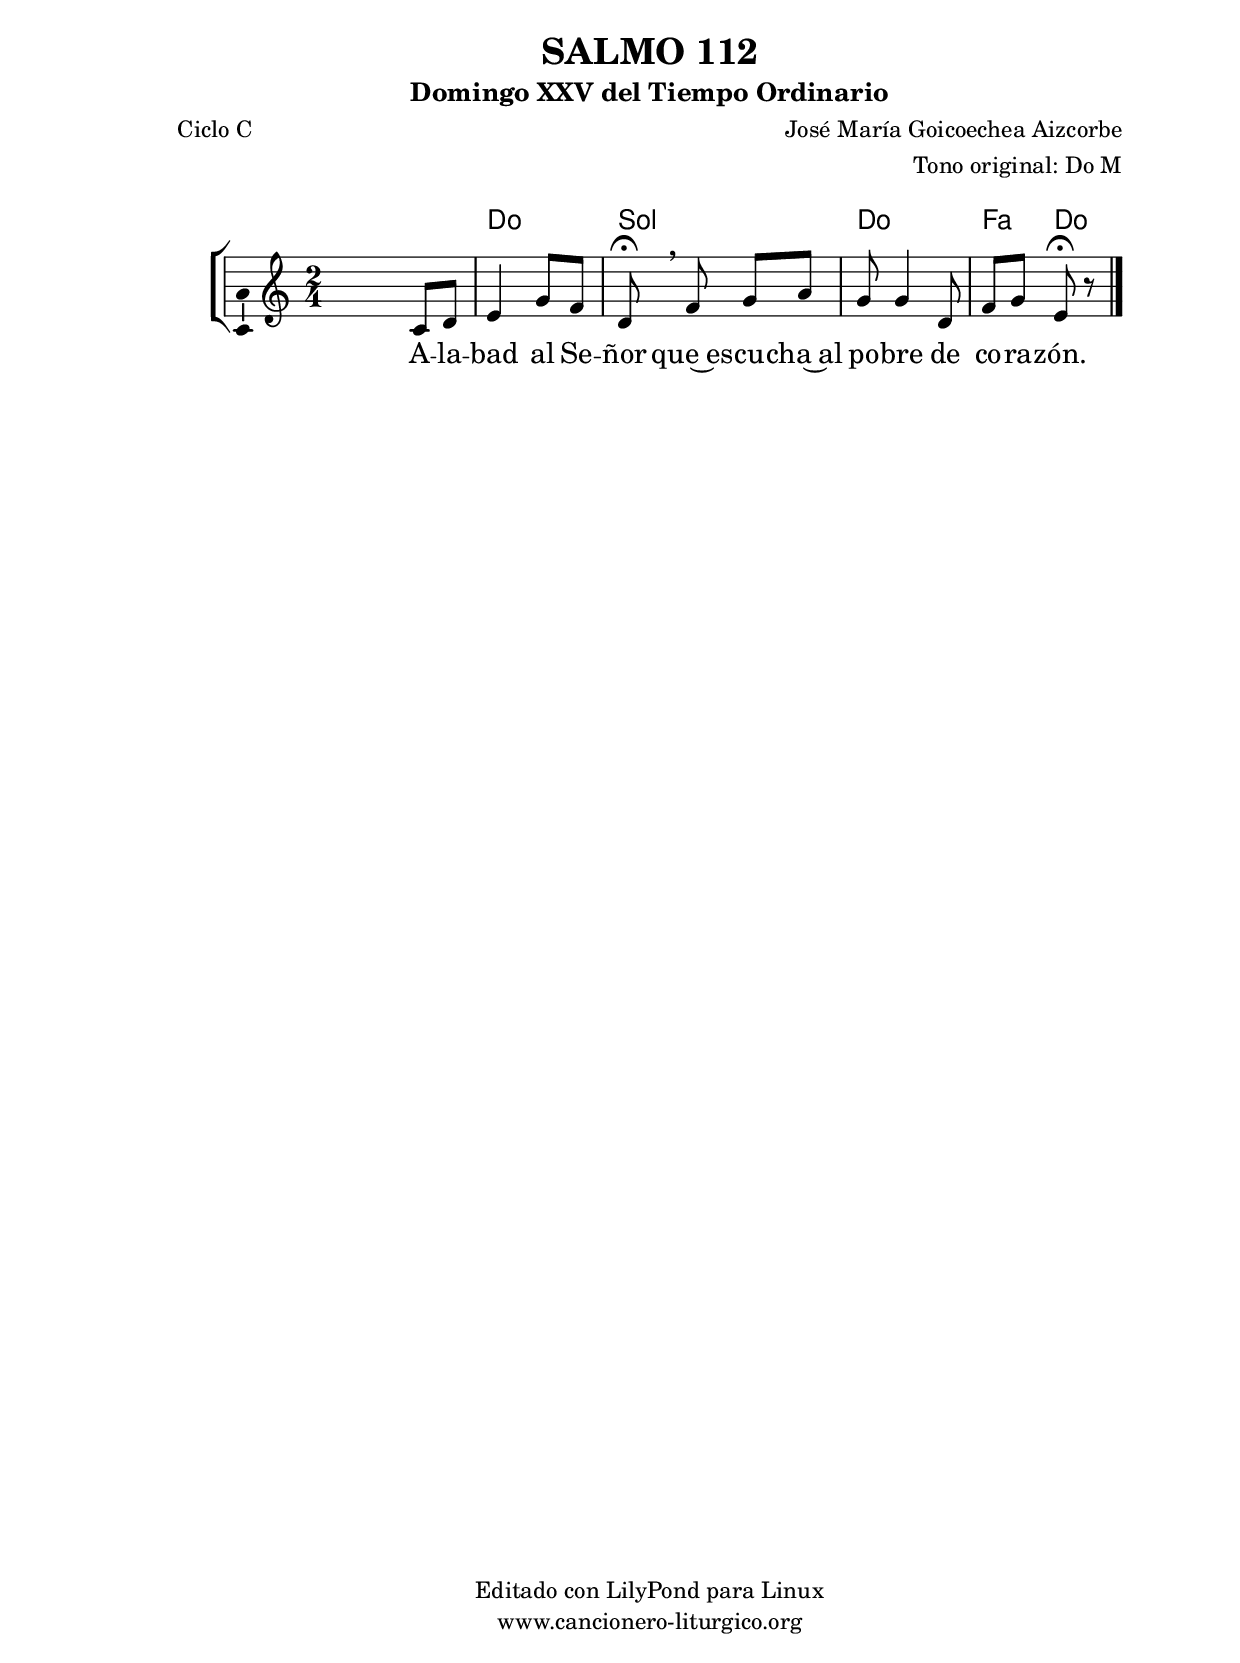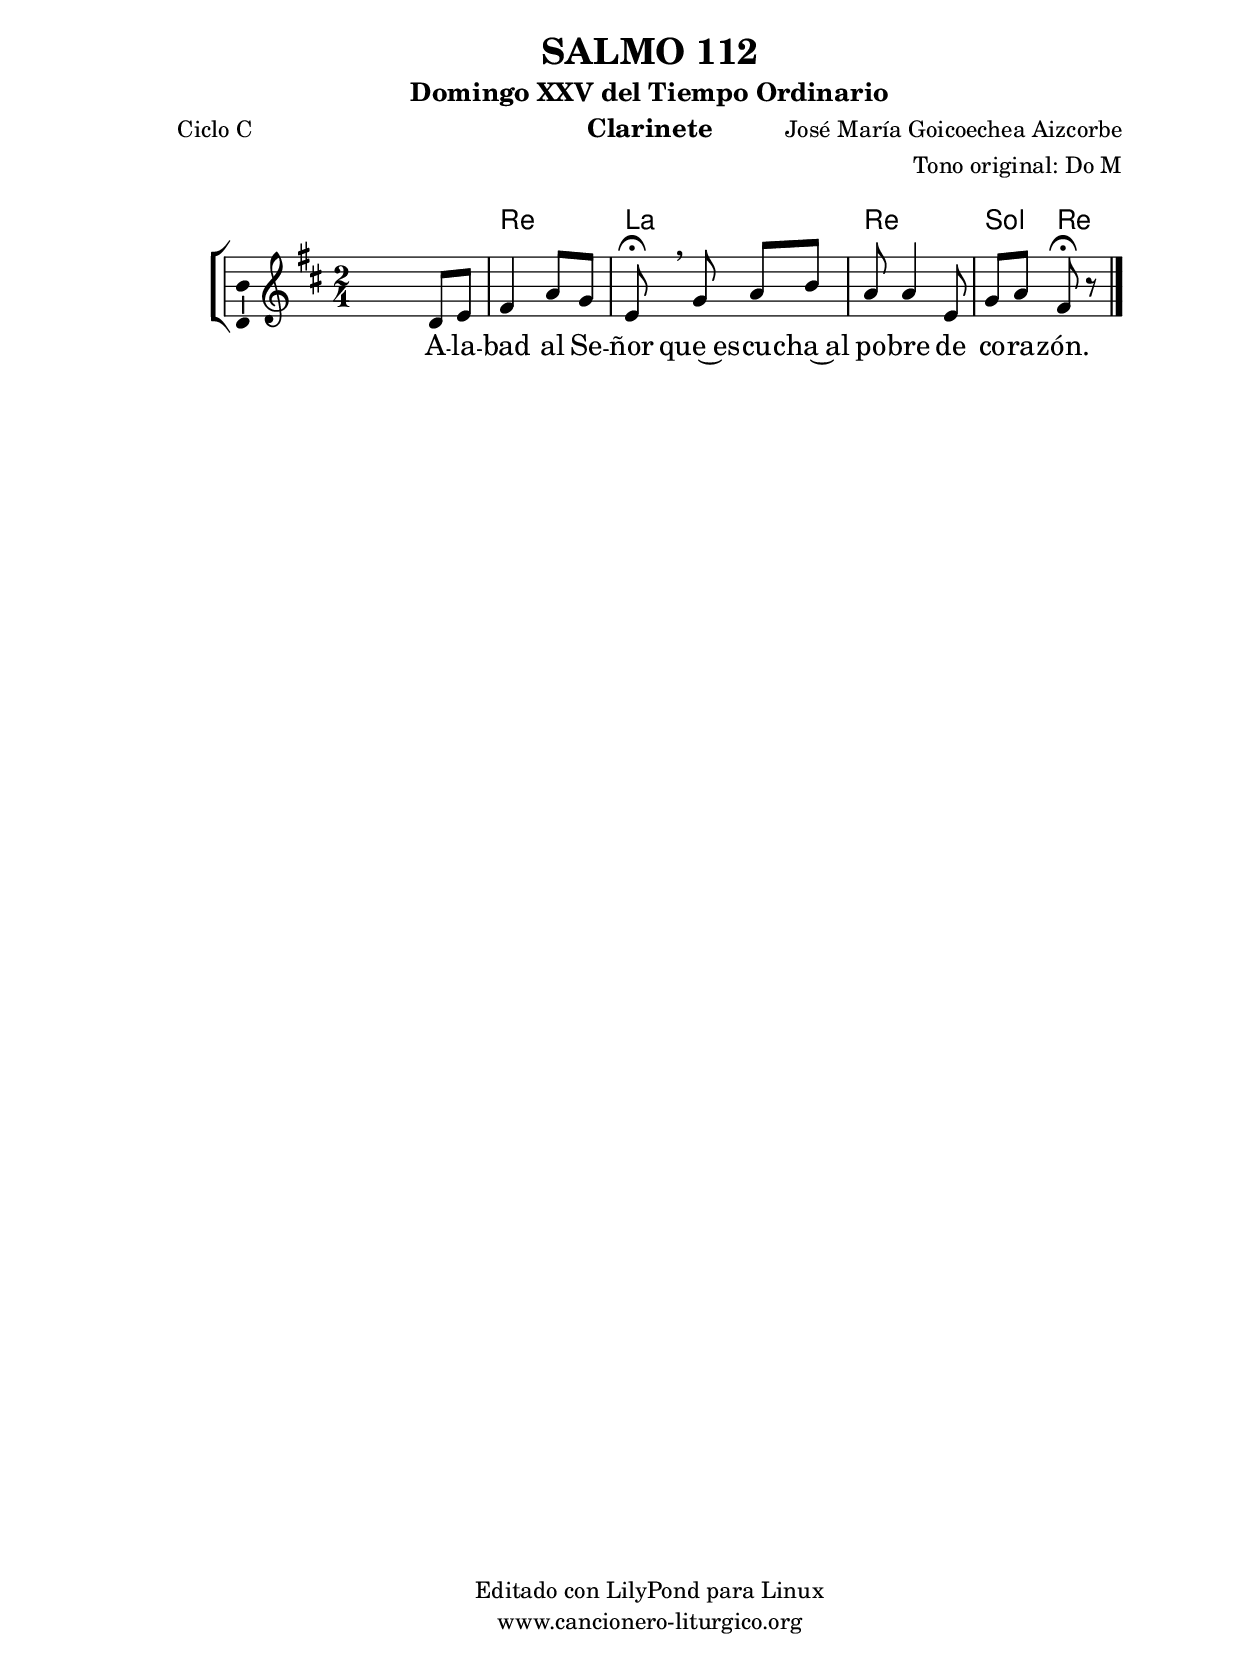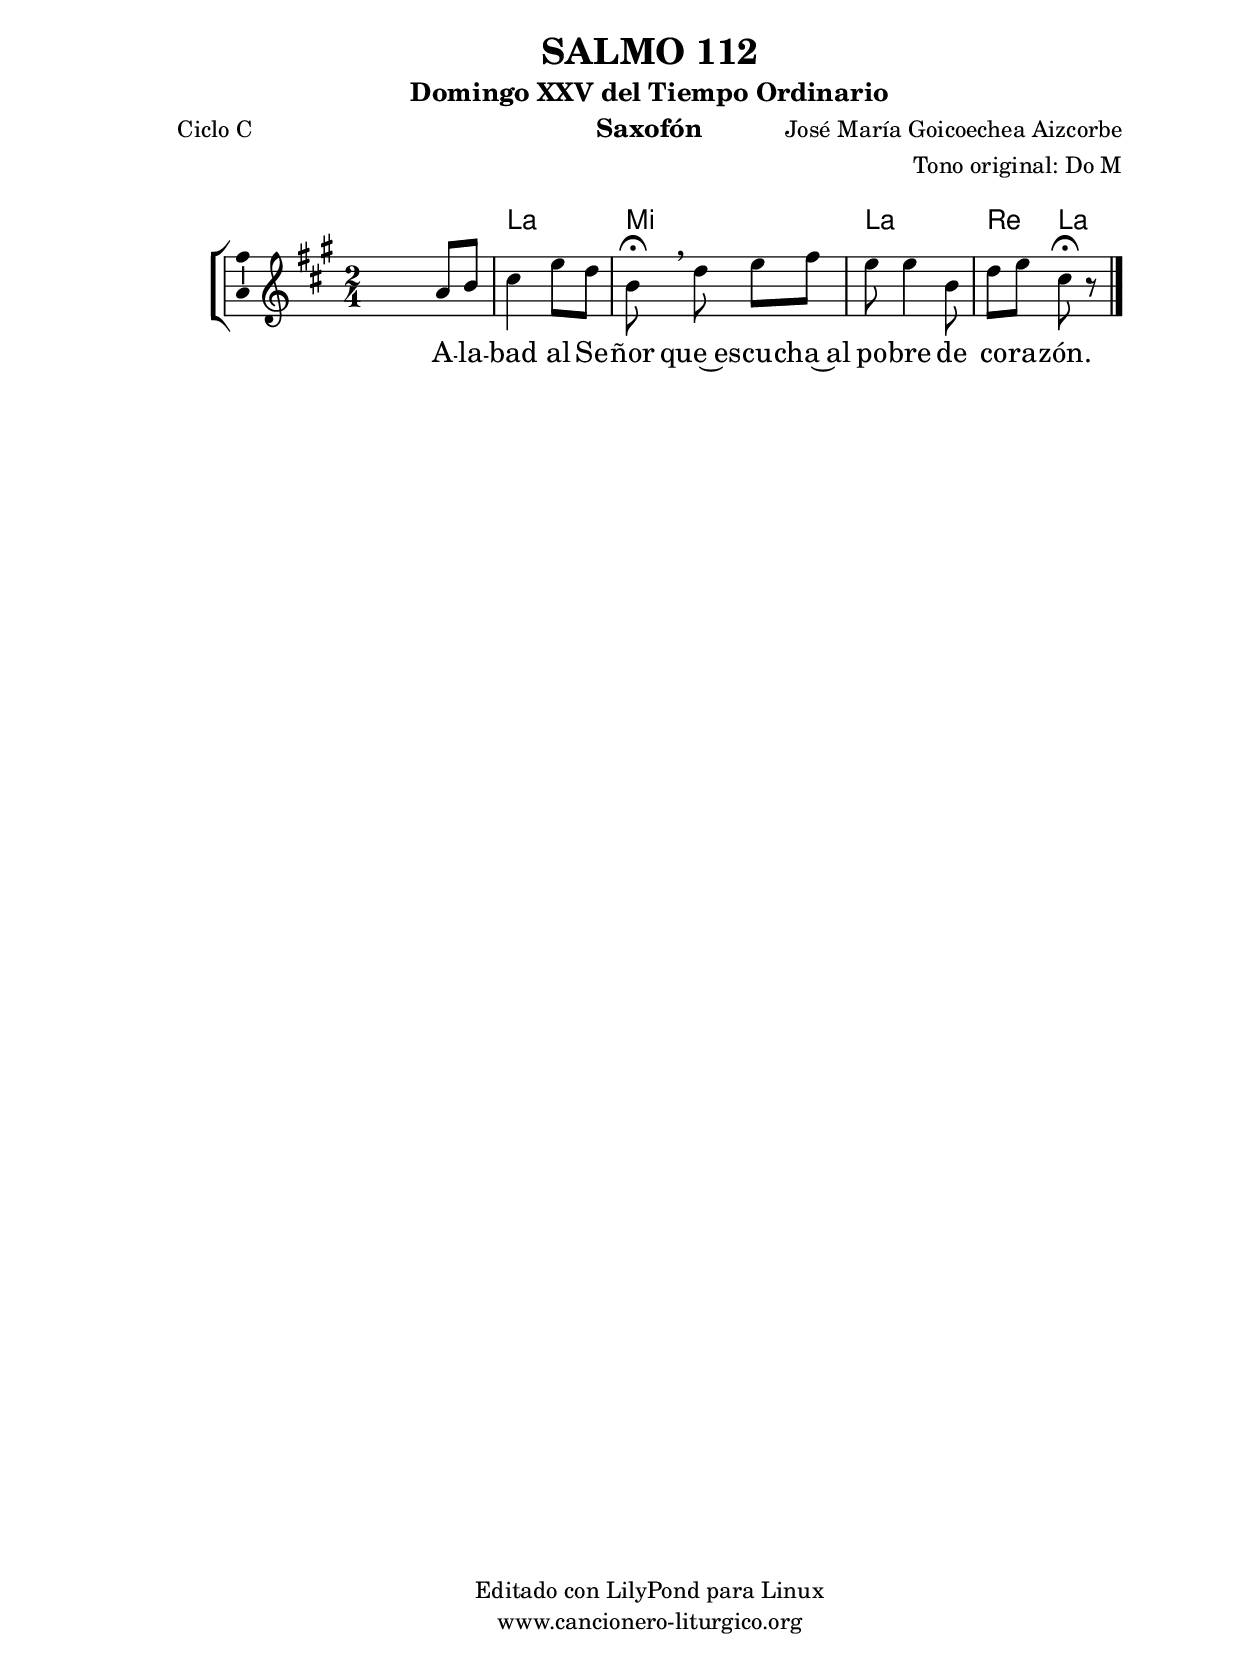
%
%para convertir .midi en .wav:
%timidity filename.midi -Ow -o finename.wav
%
%
%Para convertir de .wav a .mp3:
%lame -h -m j filename.wav
%
%
%para escuchar el midi:
%timidity nombrefichero.midi
%


%versión de lilypond para la que se ha escrito esta partitura:
\version "2.16.0"

	%Tamaño papel
	#(set-default-paper-size "a4")
	%Tamaño partitura
	#(set-global-staff-size 20)
	%No responde al pulsar sobre una nota
	#(ly:set-option 'point-and-click #f)

%parámetros del encabezamiento:
\header {
	title = "SALMO 112"
	subtitle = "Domingo XXV del Tiempo Ordinario"
	composer = "José María Goicoechea Aizcorbe"
	poet = "Ciclo C"
	meter = ""
	arranger = "Tono original: Do M"
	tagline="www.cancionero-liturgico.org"
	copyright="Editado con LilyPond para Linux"
	tiempo = "Ordinario"
	usos = "Salmo"
	letra = "Alabad al Señor que escucha al pobre de corazón."
	}

%parámetros asociados al papel:
\paper  {
	oddHeaderMarkup = \markup {\fill-line { \on-the-fly #not-first-page \fromproperty #'header:title \on-the-fly #not-first-page \fromproperty #'header:composer }}
	evenHeaderMarkup = \markup {\fill-line { \fromproperty #'header:composer \fromproperty #'header:title }}
	#(set-paper-size "a4")
	print-page-number = ##f
	first-page-number = 1
	print-first-page-number = ##f
%	head-separation = 3.0 \cm
	top-margin = 2.0 \cm
	bottom-margin = 0.5\cm
%%%	bottom-margin = -1.0\cm
	left-margin = 3.0 \cm
	line-width = 16.0 \cm 
	indent = 8\mm
	interscoreline = 2.\mm
	between-system-space = 15\mm
%	para que las partituras no llenen la hoja:
	ragged-bottom = ##t
%	idem para la última hoja:
	ragged-last-bottom = ##f
%	para que las partituras llenen el ancho del papel:
	ragged-last = ##f
	after-title-space = 2.5 \cm
%page-count=1
%system-count=8

	%Flexible Vertical Spacing
%	markup-markup-spacing =
%	#'((basic-distance . 15) (minimum-distance . 15) (padding . 3))
	markup-system-spacing =
	#'((basic-distance . 15) (minimum-distance . 15) (padding . 3))
	system-system-spacing =
	#'((basic-distance . 15) (minimum-distance . 15) (padding . 3))
	score-system-spacing =
	#'((basic-distance . 15) (minimum-distance . 15) (padding . 5))
%	top-system-spacing = % header
%	#'((basic-distance . 8) (minimum-distance . 0) (padding . 3))
%	top-markup-spacing =
%	#'((basic-distance . 20) (minimum-distance . 20) (padding . 3))
	last-bottom-spacing = % footer
	#'((basic-distance . 5) (minimum-distance . 5) (padding . 3))
%	score-markup-spacing =
%	#'((basic-distance . 16) (minimum-distance . 13) (padding . 3))

	}


%parámetros que afectan a toda la partitura:
global =  {
	%clave de sol (G):
	\clef G
	%armadura:
%	\transpose e f
	\key c \major
	\tempo 4=100
	\set Score.tempoHideNote = ##t
	}


acordes = {
	\italianChords
	\chordmode {
%	\transpose e f
{

s2
c2 g c f4 c

	}
	}
}

melodia = 
%	\transpose e f
{
	\relative c'{

\time 2/4

s4 c8 d
e4 g8 f
d8 \fermata \noBeam \breathe f g a
g8 g4 d8
f8 g e8 \fermata r8

	\bar "|."
	}
	}


texto = \lyricmode {
A -- la -- bad al Se -- ñor
que~es -- cu -- cha~al po -- bre de co -- ra -- zón.
	}


acordesStaff = \context ChordNames = acordesStaff <<
	\set chordChanges = ##t
	\acordes
	>>


vozStaff = \context Voice = vozStaff
\with {\consists "Ambitus_engraver"}
<<
%	\set Staff.instrumentName = ""
%	\set Staff.shortInstrumentName = ""
%	\set Staff.midiInstrument = #"clarinet"
%	\set Staff.midiInstrument = #"cello"
%	\set Staff.midiInstrument = #"flute"
	\set Staff.midiInstrument = #"electric guitar (jazz)"
%	\set Staff.midiInstrument = #"english horn"
%	\set Staff.midiInstrument = #"violin"
%	\set Staff.midiInstrument = #"glockenspiel"
	\set Staff.midiMinimumVolume = #0.7
	\set Staff.midiMaximumVolume = #0.9
	\global
	\melodia
	>>


textoStaff = \context Lyrics = textoStaff <<
	\lyricsto vozStaff \texto
	>>

\book {
	\score {
		\context ChoirStaff {
			\override StaffGroup.SystemStartBracket #'collapse-height = #1
			\override Score.SystemStartBar #'collapse-height = #1
			<<
			\acordesStaff
			\vozStaff
			\textoStaff
			>>
			}
		\layout {
	    		\context {
				\Lyrics
				\override LyricText #'font-size = #2
				}
	   		 \context {
				\Score
				%fontSize = #3
				\override StaffSymbol #'staff-space = #(magstep +3)
				%\override Beam #'thickness = #0.55
				%\override SpacingSpanner #'spacing-increment = #1.0
				%\override Slur #'height-limit = #1.5
				}
			}
		}
	\score {
		\unfoldRepeats
		\context ChoirStaff {
			<<
			\acordesStaff
			\vozStaff
			>>
			}
		\midi {
	  		\context {
	  			\Score
				tempoWholesPerMinute = #(ly:make-moment 70 4)
				}
			}
		}
	}

%Partitura para clarinete
#(define output-suffix "C")
\book {
	\header{
		instrument = "Clarinete"
		}
	\score {
		\context ChoirStaff {
			\override StaffGroup.SystemStartBracket #'collapse-height = #1
			\override Score.SystemStartBar #'collapse-height = #1
\transpose c d
			<<
			\acordesStaff
			\vozStaff
			\textoStaff
			>>
			}
		\layout {
	    		\context {
				\Lyrics
				\override LyricText #'font-size = #2
				}
	   		 \context {
				\Score
				%fontSize = #3
				\override StaffSymbol #'staff-space = #(magstep +3)
				%\override Beam #'thickness = #0.55
				%\override SpacingSpanner #'spacing-increment = #1.0
				%\override Slur #'height-limit = #1.5
				}
			}
		}
	}

%Partitura para saxofón
#(define output-suffix "S")
\book {
	\header{
		instrument = "Saxofón"
		}
	\score {
		\context ChoirStaff {
			\override StaffGroup.SystemStartBracket #'collapse-height = #1
			\override Score.SystemStartBar #'collapse-height = #1
\transpose c a
			<<
			\acordesStaff
			\vozStaff
			\textoStaff
			>>
			}
		\layout {
	    		\context {
				\Lyrics
				\override LyricText #'font-size = #2
				}
	   		 \context {
				\Score
				%fontSize = #3
				\override StaffSymbol #'staff-space = #(magstep +3)
				%\override Beam #'thickness = #0.55
				%\override SpacingSpanner #'spacing-increment = #1.0
				%\override Slur #'height-limit = #1.5
				}
			}
		}
	}

